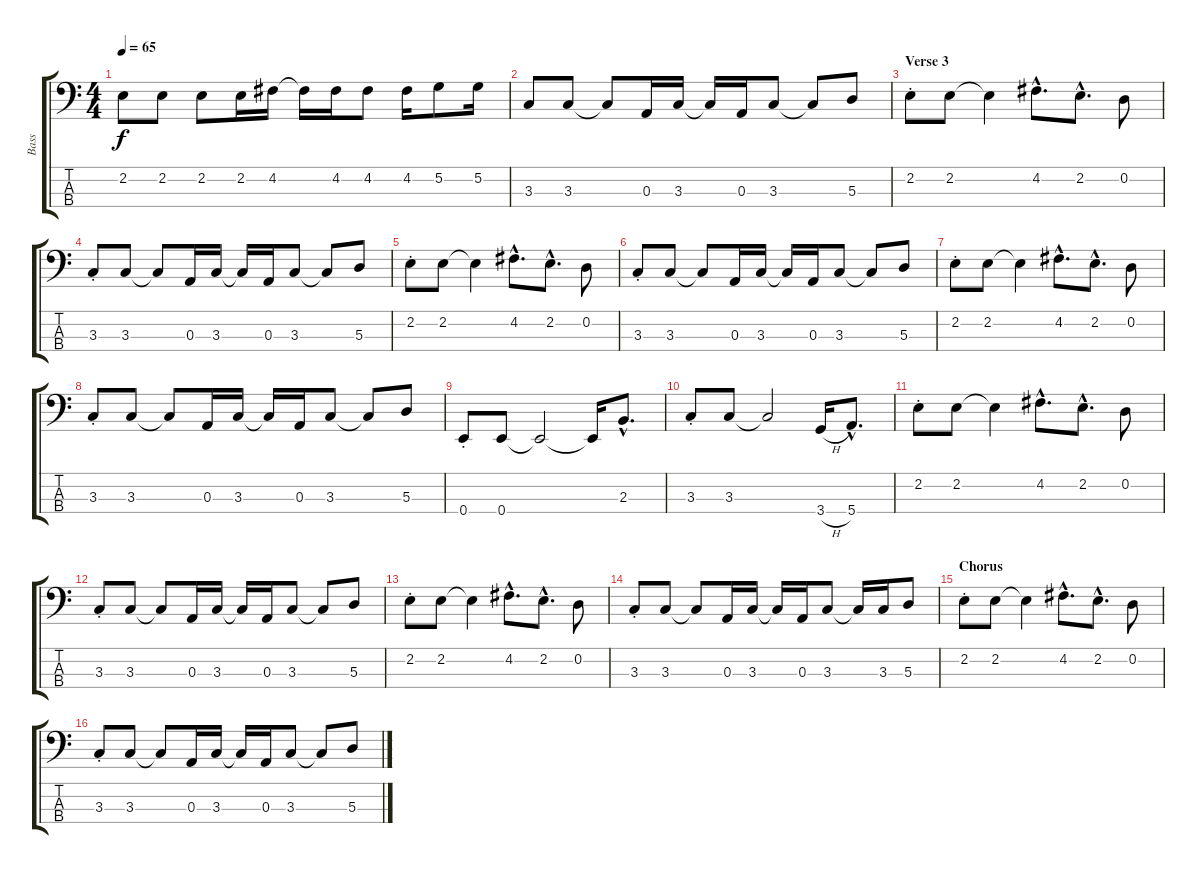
\track ("Bass" "Bass") {instrument electricbassfinger}
\staff {score tabs}
\tuning (G2 D2 A1 E1) {hide}
\ts (4 4)
\tempo 65
\clef f4
\ks c
2.2.8{dy f} 2.2.8 2.2.8 2.2.16 4.2.16 4.2{t}.16 4.2.16 4.2.8 4.2.16 5.2.8 5.2.16 |
3.3.8 3.3.8 3.3{t}.8 0.3.16 3.3.16 3.3{t}.16 0.3.16 3.3.8 3.3{t}.8 5.3.8 |
\section ("" "Verse 3")
2.2{st}.8 2.2.8 2.2{t}.4 4.2{hac}.8{d} 2.2{hac}.8{d} 0.2.8 |
3.3{st}.8 3.3.8 3.3{t}.8 0.3.16 3.3.16 3.3{t}.16 0.3.16 3.3.8 3.3{t}.8 5.3.8 |
2.2{st}.8 2.2.8 2.2{t}.4 4.2{hac}.8{d} 2.2{hac}.8{d} 0.2.8 |
3.3{st}.8 3.3.8 3.3{t}.8 0.3.16 3.3.16 3.3{t}.16 0.3.16 3.3.8 3.3{t}.8 5.3.8 |
2.2{st}.8 2.2.8 2.2{t}.4 4.2{hac}.8{d} 2.2{hac}.8{d} 0.2.8 |
3.3{st}.8 3.3.8 3.3{t}.8 0.3.16 3.3.16 3.3{t}.16 0.3.16 3.3.8 3.3{t}.8 5.3.8 |
0.4{st}.8{volume 6} 0.4.8 0.4{t}.2 0.4{t}.16 2.3{hac}.8{d} |
3.3{st}.8 3.3.8 3.3{t}.2 3.4{h}.16 5.4{hac}.8{d} |
2.2{st}.8 2.2.8 2.2{t}.4 4.2{hac}.8{d} 2.2{hac}.8{d} 0.2.8 |
3.3{st}.8 3.3.8 3.3{t}.8 0.3.16 3.3.16 3.3{t}.16 0.3.16 3.3.8 3.3{t}.8 5.3.8 |
2.2{st}.8 2.2.8 2.2{t}.4 4.2{hac}.8{d} 2.2{hac}.8{d} 0.2.8 |
3.3{st}.8{volume 13} 3.3.8 3.3{t}.8 0.3.16 3.3.16 3.3{t}.16 0.3.16 3.3.8 3.3{t}.16 3.3.16 5.3.8 |
\section ("" "Chorus")
2.2{st}.8 2.2.8 2.2{t}.4 4.2{hac}.8{d} 2.2{hac}.8{d} 0.2.8 |
3.3{st}.8 3.3.8 3.3{t}.8 0.3.16 3.3.16 3.3{t}.16 0.3.16 3.3.8 3.3{t}.8 5.3.8
